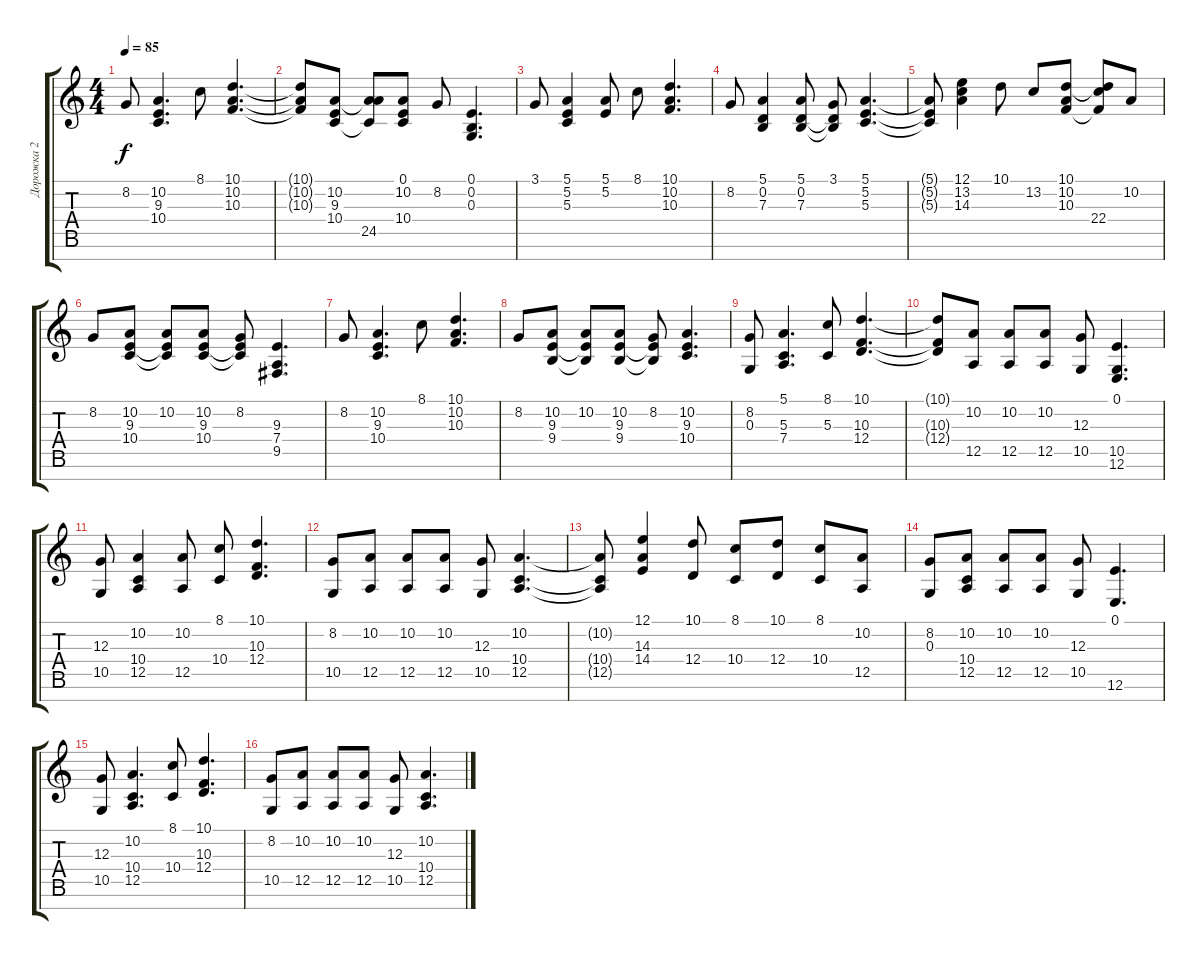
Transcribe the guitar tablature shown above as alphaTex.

\track ("Дорожка 2" "Дорожка 2") {solo instrument acousticgrandpiano}
\staff {score tabs}
\tuning (E4 B3 G3 D3 A2 E2 B1) {hide}
\ts (4 4)
\tempo 85
\clef g2
\ks c
8.2.8{dy f} (10.2 9.3 10.4).4{d} 8.1.8 (10.1 10.2 10.3).4{d} |
(10.1{t} 10.2{t} 10.3{t}).8 (10.2 9.3 10.4).8 (10.2{t} 10.4{t} 24.5).8 (0.1 10.2 10.4).8 8.2.8 (0.1 0.2 0.3).4{d} |
3.1.8 (5.1 5.2 5.3).4 (5.1 5.2).8 8.1.8 (10.1 10.2 10.3).4{d} |
8.2.8 (5.1 0.2 7.3).4 (5.1 0.2 7.3).8 (3.1 0.2{t} 7.3{t}).8 (5.1 5.2 5.3).4{d} |
(5.1{t} 5.2{t} 5.3{t}).8 (12.1 13.2 14.3).4 10.1.8 13.2.8 (10.1 10.2 10.3).8 (10.1{t} 10.3{t} 22.4).8 10.2.8 |
8.2.8 (10.2 9.3 10.4).8 (10.2 9.3{t} 10.4{t}).8 (10.2 9.3 10.4).8 (8.2 9.3{t} 10.4{t}).8 (9.3 7.4 9.5).4{d} |
8.2.8 (10.2 9.3 10.4).4{d} 8.1.8 (10.1 10.2 10.3).4{d} |
8.2.8 (10.2 9.3 9.4).8 (10.2 9.3{t} 9.4{t}).8 (10.2 9.3 9.4).8 (8.2 9.3{t} 9.4{t}).8 (10.2 9.3 10.4).4{d} |
(8.2 0.3).8 (5.1 5.3 7.4).4{d} (8.1 5.3).8 (10.1 10.3 12.4).4{d} |
(10.1{t} 10.3{t} 12.4{t}).8 (10.2 12.5).8 (10.2 12.5).8 (10.2 12.5).8 (12.3 10.5).8 (0.1 10.5 12.6).4{d} |
(12.3 10.5).8 (10.2 10.4 12.5).4 (10.2 12.5).8 (8.1 10.4).8 (10.1 10.3 12.4).4{d} |
(8.2 10.5).8 (10.2 12.5).8 (10.2 12.5).8 (10.2 12.5).8 (12.3 10.5).8 (10.2 10.4 12.5).4{d} |
(10.2{t} 10.4{t} 12.5{t}).8 (12.1 14.3 14.4).4 (10.1 12.4).8 (8.1 10.4).8 (10.1 12.4).8 (8.1 10.4).8 (10.2 12.5).8 |
(8.2 0.3).8 (10.2 10.4 12.5).8 (10.2 12.5).8 (10.2 12.5).8 (12.3 10.5).8 (0.1 12.6).4{d} |
(12.3 10.5).8 (10.2 10.4 12.5).4{d} (8.1 10.4).8 (10.1 10.3 12.4).4{d} |
(8.2 10.5).8 (10.2 12.5).8 (10.2 12.5).8 (10.2 12.5).8 (12.3 10.5).8 (10.2 10.4 12.5).4{d}
